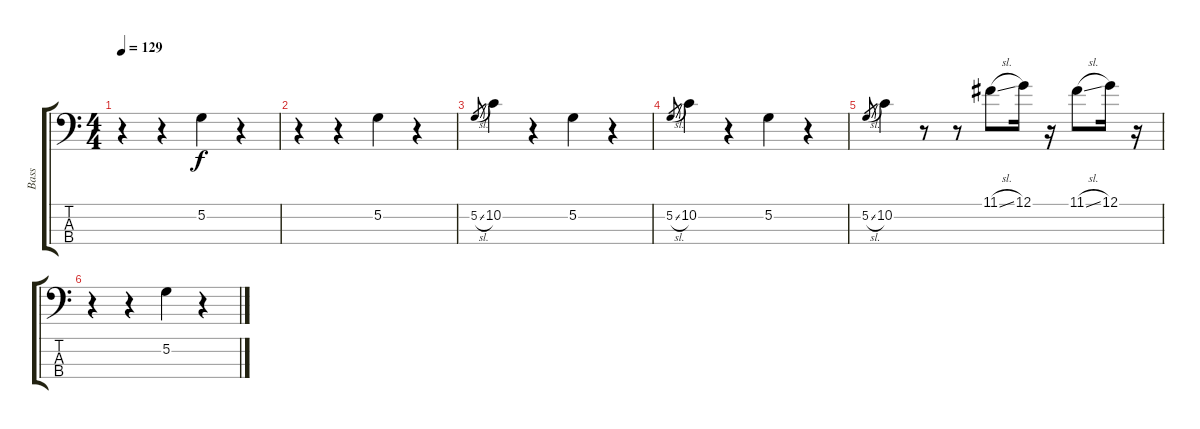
\track ("Bass" "Bass") {instrument fretlessbass}
\staff {score tabs}
\tuning (G2 D2 A1 E1) {hide}
\ts (4 4)
\tempo 129
\clef f4
\ks c
r.4{dy f} r.4 5.2.4 r.4 |
r.4 r.4 5.2.4 r.4 |
5.2{sl}.8{gr} 10.2.4 r.4 5.2.4 r.4 |
5.2{sl}.8{gr} 10.2.4 r.4 5.2.4 r.4 |
5.2{sl}.8{gr} 10.2.4 r.8 r.8 11.1{sl}.8 12.1.16 r.16 11.1{sl}.8 12.1.16 r.16 |
r.4 r.4 5.2.4 r.4
